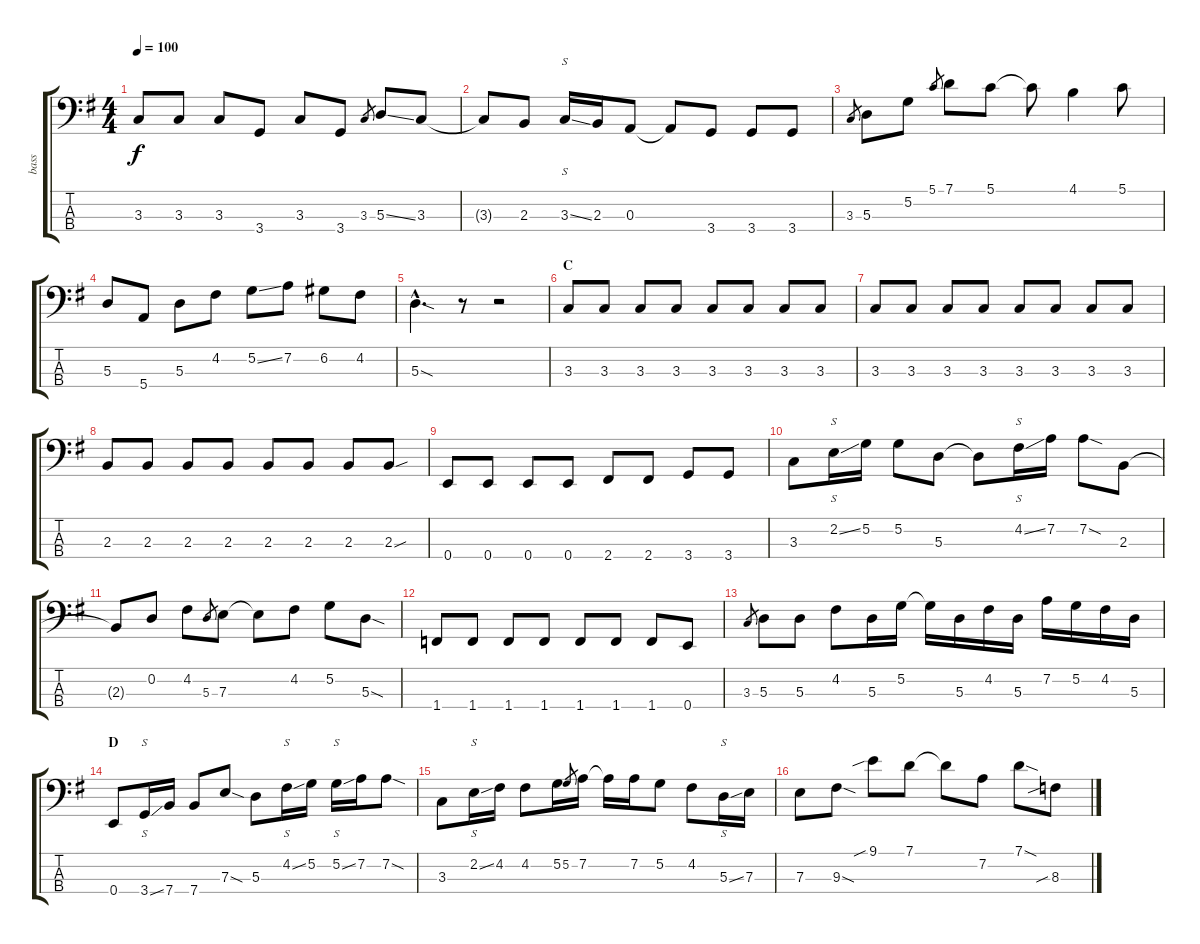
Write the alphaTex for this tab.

\track ("bass" "bass") {instrument electricbasspick}
\staff {score tabs}
\tuning (G2 D2 A1 E1) {hide}
\ts (4 4)
\tempo 100
\clef f4
\ks g
3.3.8{dy f} 3.3.8 3.3.8 3.4.8 3.3.8 3.4.8 3.3.8{gr} 5.3{ss}.8 3.3.8 |
3.3{t}.8 2.3.8 3.3{ss}.16{s} 2.3.16 0.3.8 0.3{t}.8 3.4.8 3.4.8 3.4.8 |
3.3.8{gr} 5.3.8 5.2.8 5.1.8{gr} 7.1.8 5.1.8 5.1{t}.8 4.1.4 5.1.8 |
5.3.8 5.4.8 5.3.8 4.2.8 5.2{ss}.8 7.2.8 6.2.8 4.2.8 |
5.3{sod hac}.4{d} r.8 r.2 |
\section ("" "C")
3.3.8 3.3.8 3.3.8 3.3.8 3.3.8 3.3.8 3.3.8 3.3.8 |
3.3.8 3.3.8 3.3.8 3.3.8 3.3.8 3.3.8 3.3.8 3.3.8 |
2.3.8 2.3.8 2.3.8 2.3.8 2.3.8 2.3.8 2.3.8 2.3{sou}.8 |
0.4.8 0.4.8 0.4.8 0.4.8 2.4.8 2.4.8 3.4.8 3.4.8 |
3.3.8 2.2{ss}.16{s} 5.2.16 5.2.8 5.3.8 5.3{t}.8 4.2{ss}.16{s} 7.2.16 7.2{sod}.8 2.3.8 |
2.3{t}.8 0.2.8 4.2.8 5.3.8{gr} 7.3.8 7.3{t}.8 4.2.8 5.2.8 5.3{sod}.8 |
1.4.8 1.4.8 1.4.8 1.4.8 1.4.8 1.4.8 1.4.8 0.4.8 |
3.3.8{gr} 5.3.8 5.3.8 4.2.8 5.3.16 5.2.16 5.2{t}.16 5.3.16 4.2.16 5.3.16 7.2.16 5.2.16 4.2.16 5.3.16 |
\section ("" "D")
0.4.8 3.4{ss}.16{s} 7.4.16 7.4.8 7.3{sod}.8 5.3.8 4.2{ss}.16{s} 5.2.16 5.2{ss}.16{s} 7.2.16 7.2{sod}.8 |
3.3.8 2.2{ss}.16{s} 4.2.16 4.2.8 5.2.16 5.2.8{gr} 7.2.16 7.2{t}.16 7.2.16 5.2.8 4.2.8 5.3{ss}.16{s} 7.3.16 |
7.3.8 9.3{sod}.8 9.1{sib}.8 7.1.8 7.1{t}.8 7.2.8 7.1{sod}.8 8.3{sib}.8
